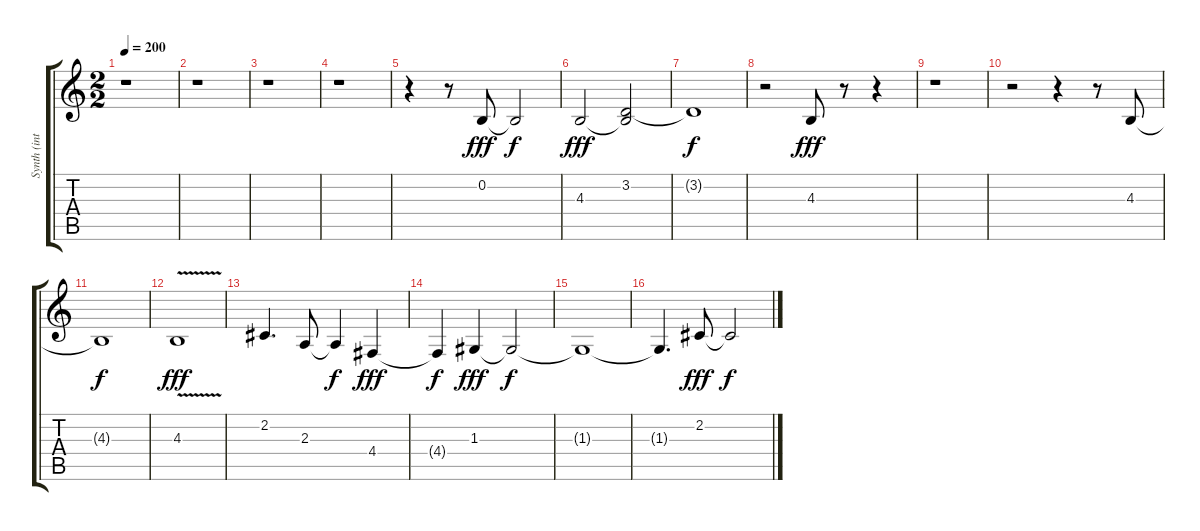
\track ("Synth (intro & outro)" "Synth (int") {instrument lead1square}
\staff {score tabs}
\tuning (E4 B3 G3 D3 A2 E2) {hide}
\ts (2 2)
\tempo 200
\clef g2
\ks c
r.1{dy fff} |
r.1 |
r.1 |
r.1 |
r.4 r.8 0.2.8 0.2{t}.2{dy f} |
4.3.2{dy fff} (3.2 4.3{t}).2 |
3.2{t}.1{dy f} |
r.2 4.3.8{dy fff} r.8 r.4 |
r.1 |
r.2 r.4 r.8 4.3.8 |
4.3{t}.1{dy f} |
4.3{v}.1{dy fff} |
2.2.4{d} 2.3.8 2.3{t}.4{dy f} 4.4.4{dy fff} |
4.4{t}.4{dy f} 1.3.4{dy fff} 1.3{t}.2{dy f} |
1.3{t}.1 |
1.3{t}.4{d} 2.2.8{dy fff} 2.2{t}.2{dy f}
